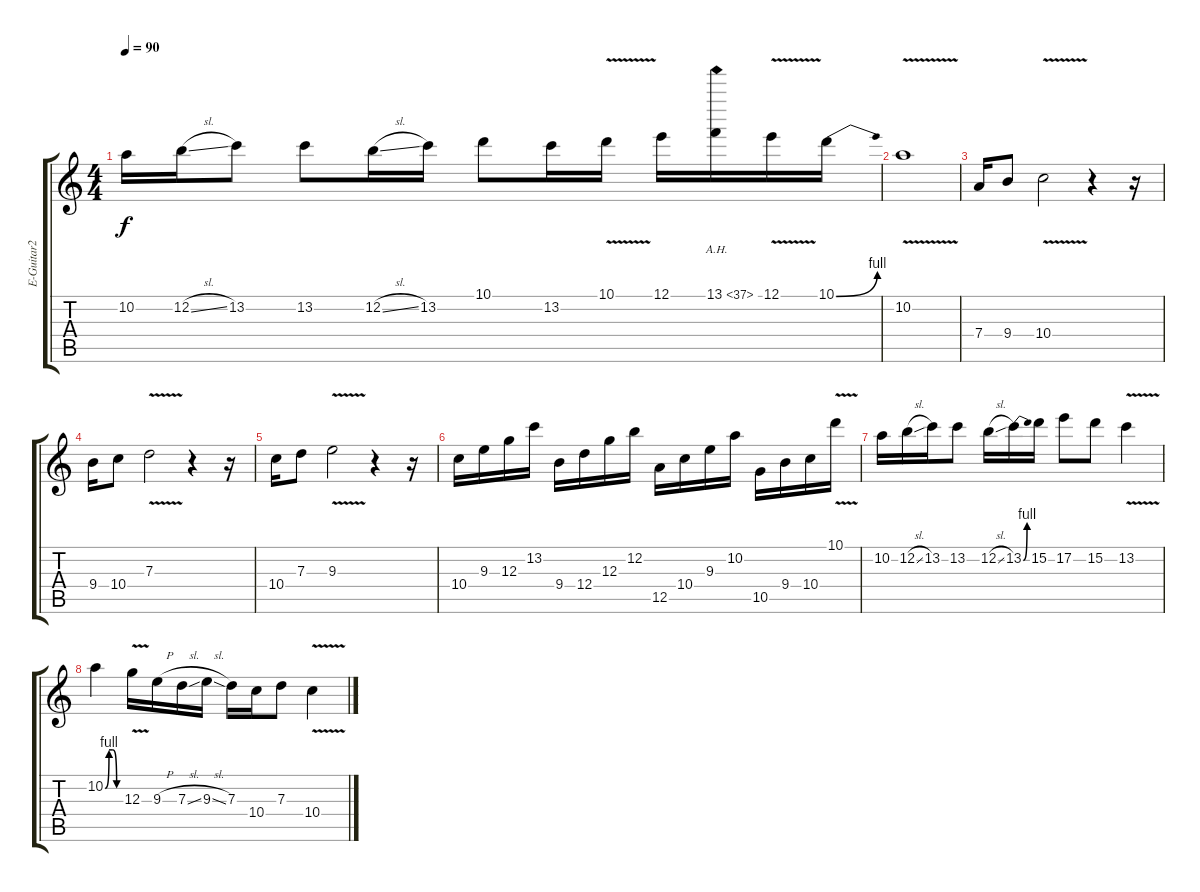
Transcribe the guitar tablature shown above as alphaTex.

\track ("E-Guitar2" "E-Guitar2") {instrument overdrivenguitar}
\staff {score tabs}
\tuning (E4 B3 G3 D3 A2 E2) {hide}
\ts (4 4)
\tempo 90
\clef g2
\ks c
10.2.16{dy f} 12.2{sl}.16 13.2.8 13.2.8 12.2{sl}.16 13.2.16 10.1.8 13.2.16 10.1{v}.16 12.1.16 13.1{ah 24}.16 12.1{v}.16 10.1{be (bend 0 0 60 4)}.16 |
10.2{v}.1 |
7.4.16 9.4.8 10.4{v}.2 r.4 r.16 |
9.4.16 10.4.8 7.3{v}.2 r.4 r.16 |
10.4.16 7.3.8 9.3{v}.2 r.4 r.16 |
10.4.16 9.3.16 12.3.16 13.2.16 9.4.16 12.4.16 12.3.16 12.2.16 12.5.16 10.4.16 9.3.16 10.2.16 10.5.16 9.4.16 10.4.16 10.1{v}.16 |
10.2.16 12.2{sl}.16 13.2.16 13.2.8 12.2{sl}.16 13.2{be (bend 0 0 60 4)}.16 15.2.16 17.2.8 15.2.8 13.2{v}.4 |
10.2{be (custom 0 0 15 4 30 4 45 0 60 0)}.4 12.3{v}.16 9.3{h}.16 7.3{sl}.16 9.3{sl}.16 7.3.16 10.4.16 7.3.8 10.4{v}.4
